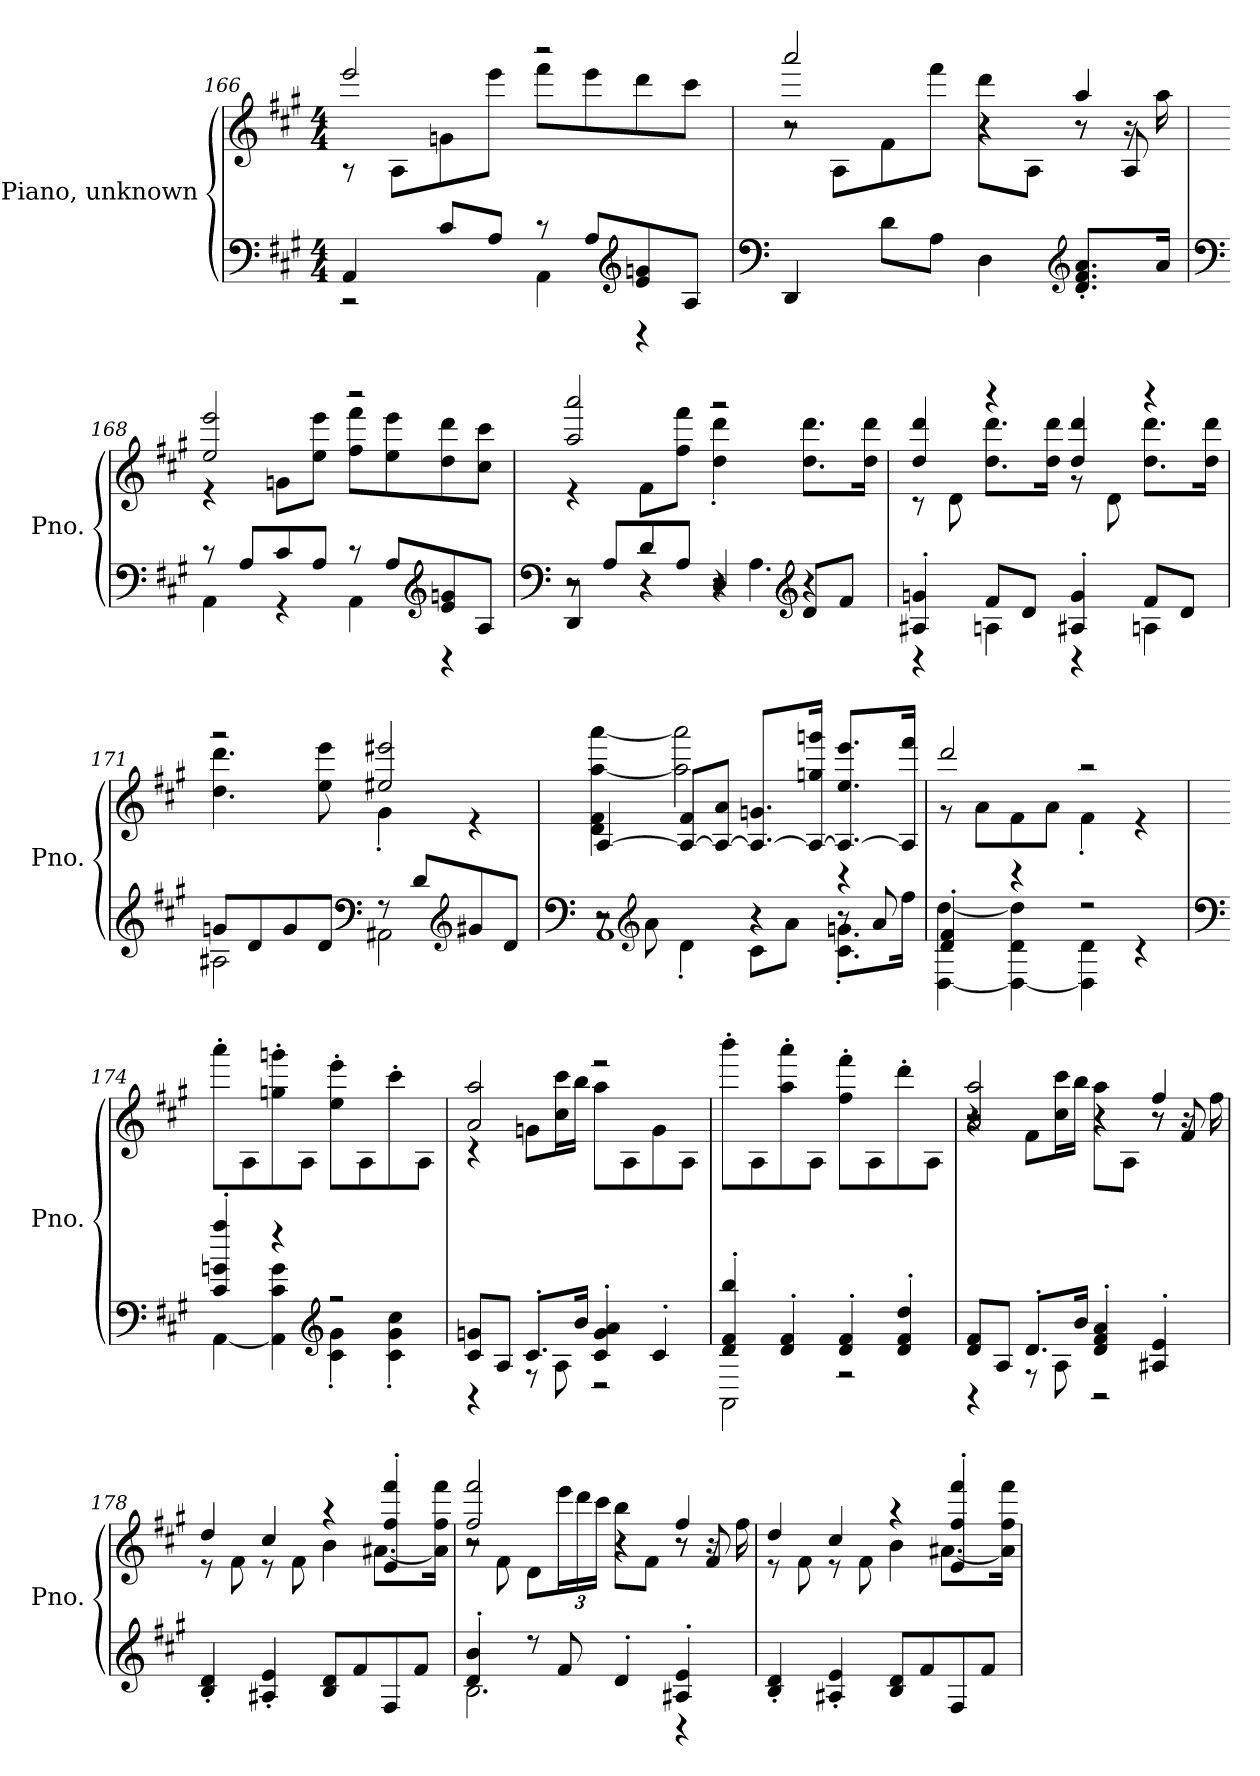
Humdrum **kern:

**kern	**kern
*part1	*part1
*staff2	*staff1
*I"Piano, unknown	*
*I'Pno.	*
*clefF4	*clefG2
*k[f#c#g#]	*k[f#c#g#]
*M4/4	*M4/4
=166	=166
*^	*^
4AA/	2r	2eee/	8r
.	.	.	8A\L
8c#/L	.	.	8gn\
8A/J	.	.	8eee\J
8r	4AA\	2r	8fff#\L
8A/L	.	.	8eee\
*clefG2	*	*	*
8e/ 8gn/	4r	.	8ddd\
8A/J	.	.	8ccc#\J
*v	*v	*	*
*	*v	*v
!!LO:LB:g=z
=167	=167
*clefF4	*
*	*^
*	*	*^
4DD/	2aaa/	8r	2r
.	.	8A\L	.
8d\L	.	8f#\	.
8A\J	.	8fff#\J	.
4D\	4r	8ddd\L	4r
.	.	8A\J	.
*clefG2	*	*	*
8.d/' 8.f#/' 8.a/'L	4aa/	8r	8r
.	.	16r	8A/
16a/Jk	.	16aa\	.
*	*v	*v	*v
=168	=168
*clefF4	*
*^	*^
8r	4AA\	2ee/ 2eee/	4r
8A/L	.	.	.
8c#/	4r	.	8gn\L
8A/J	.	.	8ee\ 8eee\J
8r	4AA\	2r	8ff#\ 8fff#\L
8A/L	.	.	8ee\ 8eee\
*clefG2	*	*	*
8e/ 8gn/	4r	.	8dd\ 8ddd\
8A/J	.	.	8cc#\ 8ccc#\J
*v	*v	*	*
=169	=169	=169
*clefF4	*	*
*^	*	*
*	*^	*	*
8r	2r	4DD/	2aa/ 2aaa/	4r
8A/L	.	.	.	.
8d/	.	4r	.	8f#\L
8A/J	.	.	.	8ff#\ 8fff#\J
4r	8r	4D/	2r	4dd\' 4ddd\'
.	4.A\	.	.	.
*clefG2	*	*	*	*
8d/L	.	4r	.	8.dd\ 8.ddd\L
8f#/J	.	.	.	.
.	.	.	.	16dd\ 16ddd\Jk
*	*v	*v	*	*
!!LO:LB:g=z	!!
=170	=170	=170	=170
4A#X/' 4gn/'	4r	4dd/ 4ddd/	8r
.	.	.	8d\
8f#/L	4An\	4r	8.dd\ 8.ddd\L
8d/J	.	.	.
.	.	.	16dd\ 16ddd\Jk
4A#X/' 4g/'	4r	4dd/ 4ddd/	8r
.	.	.	8d\
8f#/L	4An\	4r	8.dd\ 8.ddd\L
8d/J	.	.	.
.	.	.	16dd\ 16ddd\Jk
=171	=171	=171	=171
8gn/L	2A#X\	2r	4.dd\ 4.ddd\
8d/	.	.	.
8g/	.	.	.
8d/J	.	.	8ee\ 8eee\
*clefF4	*	*	*
8r	2AA#X\	2ee#X/ 2eee#X/	4g#'\
8d/L	.	.	.
*clefG2	*	*	*
8g#X/	.	.	4r
8d/J	.	.	.
*v	*v	*	*
=172	=172	=172
*clefF4	*	*
*^	*	*
*	*^	*	*
2r	8r	1AA	[4A/	4d\ 4f#\ [4aa\ [4aaa\
*clefG2	*	*	*	*
.	8a\	.	.	.
.	4d'\	.	8A/_ 8f#/L	2aa\] 2aaa\]
.	.	.	8A/_ 8a/J	.
4r	8c#\L	.	8.A/_ 8.gn/L	.
.	8a\J	.	.	.
.	.	.	16A/_ 16ggn/ 16gggn/Jk	.
8r	8.c#\' 8.gn\'L	.	8.A/_ 8.ee/ 8.eee/L	4r
8a/	.	.	.	.
.	16ff#\Jk	.	16A/] 16fff#/Jk	.
*	*v	*v	*	*
!!LO:PB:g=z	!!
=173	=173	=173	=173
4d/' 4f#/'	[4D\ [4dd\	2ddd/	8r
.	.	.	8a\L
4r	4D\_ 4d\ 4dd\]	.	8f#\
.	.	.	8a\J
2r	4D\] 4d\	2r	4f#'\
.	4r	.	4r
*	*	*v	*v
=174	=174	=174
*clefF4	*	*
4c#/' 4gn/' 4aa/'	[4AA\	8aaa'\L
.	.	8A\
4r	4AA\] 4c#\ 4g\	8ggn\' 8gggn\'
.	.	8A\J
*clefG2	*	*
2r	4c#\' 4g\'	8ee\' 8eee\'L
.	.	8A\
.	4c#\' 4g\' 4cc#\'	8ccc#'\
.	.	8A\J
=175	=175	=175
*	*	*^
8c#/ 8gn/L	4r	2a/ 2aa/	4r
8A/J	.	.	.
8.c#'/L	8r	.	8gn\L
.	8A\	.	16cc#\ 16ccc#\L
16b/Jk	.	.	16bb\JJ
4c#/' 4g/' 4a/'	2r	2r	8aa\L
.	.	.	8A\
4c#'/	.	.	8g\
.	.	.	8A\J
*	*	*v	*v
=176	=176	=176
4d/' 4f#/' 4bb/'	2AA\	8bbb'\L
.	.	8A\
4d/' 4f#/'	.	8aa\' 8aaa\'
.	.	8A\J
4d/' 4f#/'	2r	8ff#\' 8fff#\'L
.	.	8A\
4d/' 4f#/' 4dd/'	.	8ddd'\
.	.	8A\J
!!LO:LB:g=z
=177	=177	=177
*	*	*^
*	*	*	*^
8d/ 8f#/L	4r	2a/ 2aa/	4r	2r
8A/J	.	.	.	.
8.d'/L	8r	.	8f#\L	.
.	8A\	.	16cc#\ 16ccc#\L	.
16b/Jk	.	.	16bb\JJ	.
4d/' 4f#/' 4a/'	2r	4r	8aa\L	4r
.	.	.	8A\J	.
4A#X/' 4e/'	.	4ff#/	8r	8r
.	.	.	16r	8f#/
.	.	.	16ff#\	.
*v	*v	*	*	*
*	*	*v	*v
=178	=178	=178
4B/' 4d/'	4dd/	8r
.	.	8f#\
4A#X/' 4e/'	4cc#/	8r
.	.	8f#\
8B/ 8d/L	4r	4b\
8f#/	.	.
8F#/	4e/' 4ff#/' 4fff#/'	[8.a#X\L
8f#/J	.	.
.	.	16a#\] 16ff#\ 16fff#\Jk
=179	=179	=179
*^	*	*^
4d/' 4b/'	2.B\	2ff#/ 2fff#/	8r	2r
.	.	.	8f#\	.
8r	.	.	8d\L	.
*	*	*	*Xbrackettup	*
8f#/	.	.	24eee\L	.
.	.	.	24ddd\	.
.	.	.	24ccc#\JJ	.
4d'/	.	4r	8bb\L	4r
.	.	.	8f#\J	.
4A#X/' 4e/'	4r	4ff#/	8r	8r
.	.	.	16r	8f#/
.	.	.	16ff#\	.
*v	*v	*	*	*
*	*	*v	*v
!!LO:LB:g=z
=180	=180	=180
4B/' 4d/'	4dd/	8r
.	.	8f#\
4A#X/' 4e/'	4cc#/	8r
.	.	8f#\
8B/ 8d/L	4r	4b\
8f#/	.	.
8F#/	4e/' 4ff#/' 4fff#/'	[8.a#X\L
8f#/J	.	.
.	.	16a#\] 16ff#\ 16fff#\Jk
*	*v	*v
=	=
*-	*-
